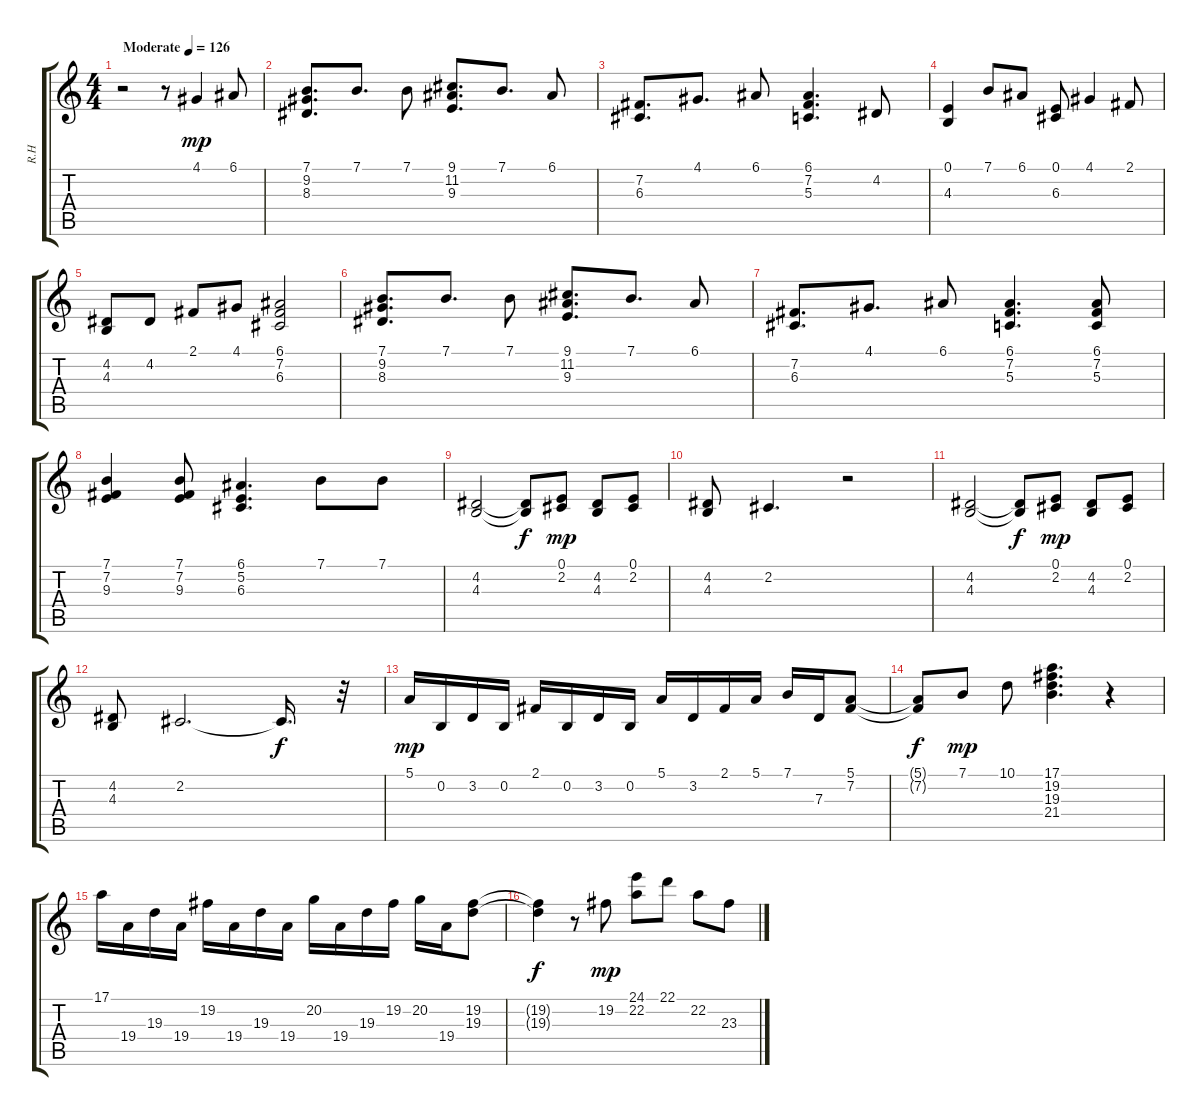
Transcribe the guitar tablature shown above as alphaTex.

\track ("R.H" "R.H") {instrument acousticgrandpiano}
\staff {score tabs}
\tuning (E4 B3 G3 D3 A2 E2) {hide}
\ts (4 4)
\tempo (126 "Moderate")
\clef g2
\ks c
r.2{dy mp instrument acousticgrandpiano} r.8 4.1.4 6.1.8 |
(7.1 9.2 8.3).8{d} 7.1.8{d} 7.1.8 (9.1 11.2 9.3).8{d} 7.1.8{d} 6.1.8 |
(7.2 6.3).8{d} 4.1.8{d} 6.1.8 (6.1 7.2 5.3).4{d} 4.2.8 |
(0.1 4.3).4 7.1.8 6.1.8 (0.1 6.3).8 4.1.4 2.1.8 |
(4.2 4.3).8 4.2.8 2.1.8 4.1.8 (6.1 7.2 6.3).2 |
(7.1 9.2 8.3).8{d} 7.1.8{d} 7.1.8 (9.1 11.2 9.3).8{d} 7.1.8{d} 6.1.8 |
(7.2 6.3).8{d} 4.1.8{d} 6.1.8 (6.1 7.2 5.3).4{d} (6.1 7.2 5.3).8 |
(7.1 7.2 9.3).4 (7.1 7.2 9.3).8 (6.1 5.2 6.3).4{d} 7.1.8 7.1.8 |
(4.2 4.3).2 (4.2{t} 4.3{t}).8{dy f} (0.1 2.2).8{dy mp} (4.2 4.3).8 (0.1 2.2).8 |
(4.2 4.3).8 2.2.4{d} r.2 |
(4.2 4.3).2 (4.2{t} 4.3{t}).8{dy f} (0.1 2.2).8{dy mp} (4.2 4.3).8 (0.1 2.2).8 |
(4.2 4.3).8 2.2.2{d} 2.2{t}.16{d dy f} r.32 |
5.1.16{dy mp} 0.2.16 3.2.16 0.2.16 2.1.16 0.2.16 3.2.16 0.2.16 5.1.16 3.2.16 2.1.16 5.1.16 7.1.16 7.3.16 (5.1 7.2).8 |
(5.1{t} 7.2{t}).8{dy f} 7.1.8{dy mp} 10.1.8 (17.1 19.2 19.3 21.4).4{d} r.4 |
17.1.16 19.4.16 19.3.16 19.4.16 19.2.16 19.4.16 19.3.16 19.4.16 20.2.16 19.4.16 19.3.16 19.2.16 20.2.16 19.4.16 (19.2 19.3).8 |
(19.2{t} 19.3{t}).4{dy f} r.8 19.2.8{dy mp} (24.1 22.2).8 22.1.8 22.2.8 23.3.8
